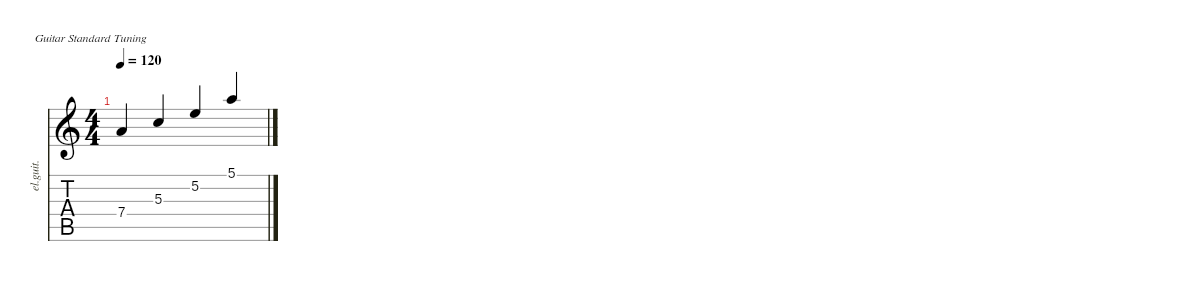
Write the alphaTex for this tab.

\defaultSystemsLayout 4
\hideDynamics
\bracketExtendMode nobrackets
\otherSystemsTrackNameOrientation horizontal
\track ("Guitar" "el.guit.") {instrument electricguitarclean}
\staff {score tabs}
\tuning (E4 B3 G3 D3 A2 E2)
\ts (4 4)
\tempo 120
\clef g2
\ks c
7.4.4{dy mf instrument electricguitarclean beam Up} 5.3.4{beam Up} 5.2.4{beam Up} 5.1.4{beam Up}
